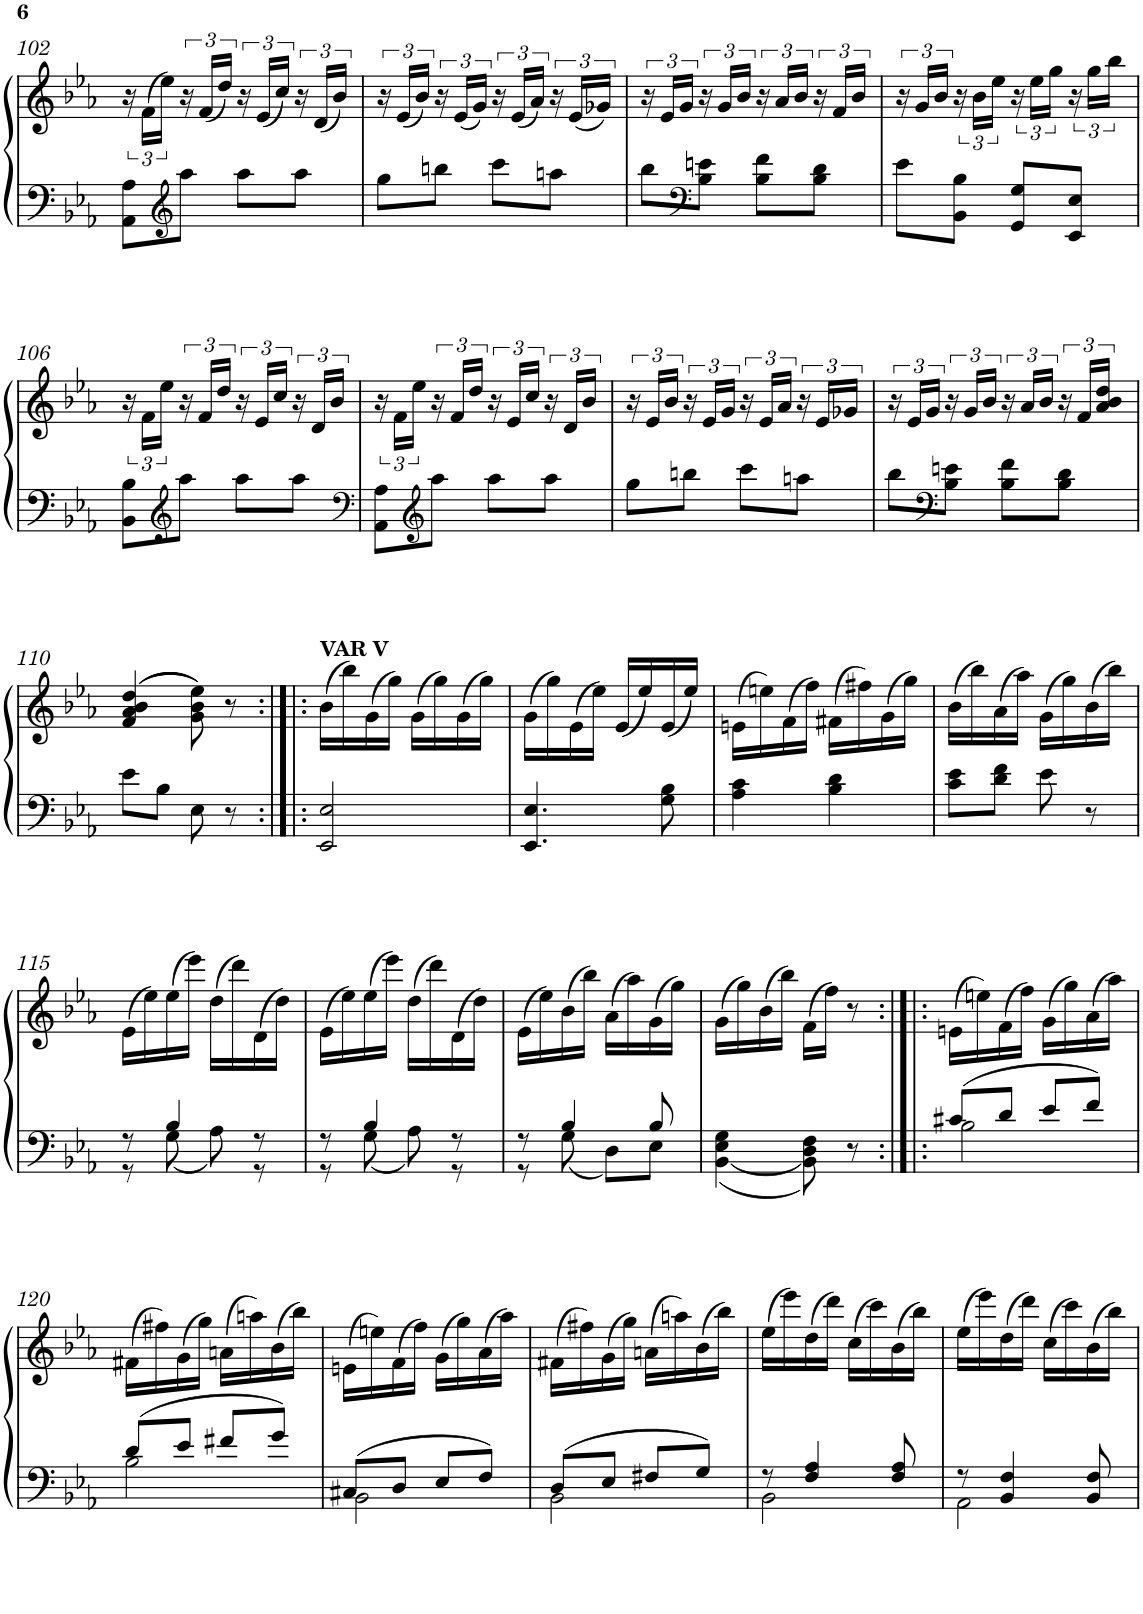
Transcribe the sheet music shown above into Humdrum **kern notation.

**kern	**kern
*part1	*part1
*staff2	*staff1
*I"Piano	*
*I'Pno.	*
!!LO:PB:g=z
*clefF4	*clefG2
*k[b-e-a-]	*k[b-e-a-]
*E-:	*E-:
*M2/4	*M2/4
=102	=102
8AA-\ 8A-\L	24r
.	(>24f\LL
.	24ee-\JJ)
*clefG2	*
8aa-\J	24r
.	(<24f/LL
.	24dd/JJ)
8aa-\L	24r
.	(<24e-/LL
.	24cc/JJ)
8aa-\J	24r
.	(<24d/LL
.	24b-/JJ)
=103	=103
8gg\L	24r
.	(<24e-/LL
.	24b-/JJ)
8bbn\J	24r
.	(<24e-/LL
.	24g/JJ)
8ccc\L	24r
.	(<24e-/LL
.	24a-/JJ)
8aan\J	24r
.	(<24e-/LL
.	24g-X/JJ)
=104	=104
8bb-\L	24r
.	24e-/LL
.	24g/JJ
*clefF4	*
8B-\ 8en\J	24r
.	24g/LL
.	24b-/JJ
8B-\ 8f\L	24r
.	24a-/LL
.	24b-/JJ
8B-\ 8d\J	24r
.	24f/LL
.	24b-/JJ
=105	=105
8e-\L	24r
.	24g/LL
.	24b-/JJ
8BB-\ 8B-\J	24r
.	24b-\LL
.	24ee-\JJ
8GG/ 8G/L	24r
.	24ee-\LL
.	24gg\JJ
8EE-/ 8E-/J	24r
.	24gg\LL
.	24bb-\JJ
!!LO:LB:g=z
=106	=106
8BB-\ 8B-\L	24r
.	24f\LL
.	24ee-\JJ
*clefG2	*
8aa-\J	24r
.	24f/LL
.	24dd/JJ
8aa-\L	24r
.	24e-/LL
.	24cc/JJ
8aa-\J	24r
.	24d/LL
.	24b-/JJ
=107	=107
*clefF4	*
8AA-\ 8A-\L	24r
.	24f\LL
.	24ee-\JJ
*clefG2	*
8aa-\J	24r
.	24f/LL
.	24dd/JJ
8aa-\L	24r
.	24e-/LL
.	24cc/JJ
8aa-\J	24r
.	24d/LL
.	24b-/JJ
=108	=108
8gg\L	24r
.	24e-/LL
.	24b-/JJ
8bbn\J	24r
.	24e-/LL
.	24g/JJ
8ccc\L	24r
.	24e-/LL
.	24a-/JJ
8aan\J	24r
.	24e-/LL
.	24g-X/JJ
=109	=109
8bb-\L	24r
.	24e-/LL
.	24g/JJ
*clefF4	*
8B-\ 8en\J	24r
.	24g/LL
.	24b-/JJ
8B-\ 8f\L	24r
.	24a-/LL
.	24b-/JJ
8B-\ 8d\J	24r
.	24f/LL
.	24a-/ 24b-/ 24dd/JJ
!!LO:LB:g=z
=110	=110
8e-\L	(>(>4f/ 4a-/ 4b-/ 4dd/
8B-\J	.
8E-\	8g\ 8b-\ 8ee-\))
8r	8r
=111:|!|:	=111:|!|:
!	!LO:TX:a:B:t=VAR V
2EE-/ 2E-/	(>16b-\LL
.	16bb-\)
.	(>16g\
.	16gg\JJ)
.	(>16g\LL
.	16gg\)
.	(>16g\
.	16gg\JJ)
=112	=112
4.EE-/ 4.E-/	(>16g\LL
.	16gg\)
.	(>16e-\
.	16ee-\JJ)
.	(<16e-/LL
.	16ee-/)
8G\ 8B-\	(<16e-/
.	16ee-/JJ)
=113	=113
4A-\ 4c\	(>16en\LL
.	16een\)
.	(>16f\
.	16ff\JJ)
4B-\ 4d\	(>16f#X\LL
.	16ff#X\)
.	(>16g\
.	16gg\JJ)
=114	=114
8c\ 8e-\L	(>16b-\LL
.	16bb-\)
8d\ 8f\J	(>16a-\
.	16aa-\JJ)
8e-\	(>16g\LL
.	16gg\)
8r	(>16b-\
.	16bb-\JJ)
!!LO:LB:g=z
=115	=115
*^	*
8r	8r	(>16e-\LL
.	.	16ee-\)
4B-/	8G\	(>16ee-\
.	.	16eee-\JJ)
.	8A-\	(>16dd\LL
.	.	16ddd\)
8r	8r	(>16d\
.	.	16dd\JJ)
=116	=116	=116
8r	8r	(>16e-\LL
.	.	16ee-\)
4B-/	8G\	(>16ee-\
.	.	16eee-\JJ)
.	8A-\	(>16dd\LL
.	.	16ddd\)
8r	8r	(>16d\
.	.	16dd\JJ)
=117	=117	=117
8r	8r	(>16e-\LL
.	.	16ee-\)
4B-/	8G\	(>16b-\
.	.	16bb-\JJ)
.	8D\L	(>16a-\LL
.	.	16aa-\)
8B-/	8E-\J	(>16g\
.	.	16gg\JJ)
*v	*v	*
=118	=118
[4BB-\ 4E-\ 4G\	(>16g\LL
.	16gg\)
.	(>16b-\
.	16bb-\JJ)
8BB-\] 8D\ 8F\	(>16f\LL
.	16ff\JJ)
8r	8r
=119:|!|:	=119:|!|:
*^	*
8c#X/L	2B-\	(>16en\LL
.	.	16een\)
8d/J	.	(>16f\
.	.	16ff\JJ)
8e-/L	.	(>16g\LL
.	.	16gg\)
8f/J	.	(>16a-\
.	.	16aa-\JJ)
!!LO:LB:g=z
=120	=120	=120
8d/L	2B-\	(>16f#X\LL
.	.	16ff#X\)
8e-/J	.	(>16g\
.	.	16gg\JJ)
8f#X/L	.	(>16an\LL
.	.	16aan\)
8g/J	.	(>16b-\
.	.	16bb-\JJ)
=121	=121	=121
8C#X/L	2BB-\	(>16en\LL
.	.	16een\)
8D/J	.	(>16f\
.	.	16ff\JJ)
8E-/L	.	(>16g\LL
.	.	16gg\)
8F/J	.	(>16a-\
.	.	16aa-\JJ)
=122	=122	=122
8D/L	2BB-\	(>16f#X\LL
.	.	16ff#X\)
8E-/J	.	(>16g\
.	.	16gg\JJ)
8F#X/L	.	(>16an\LL
.	.	16aan\)
8G/J	.	(>16b-\
.	.	16bb-\JJ)
=123	=123	=123
8r	2BB-\	(>16ee-\LL
.	.	16eee-\)
4F/ 4A-/	.	(>16dd\
.	.	16ddd\JJ)
.	.	(>16cc\LL
.	.	16ccc\)
8F/ 8A-/	.	(>16b-\
.	.	16bb-\JJ)
=124	=124	=124
8r	2AA-\	(>16ee-\LL
.	.	16eee-\)
4BB-/ 4F/	.	(>16dd\
.	.	16ddd\JJ)
.	.	(>16cc\LL
.	.	16ccc\)
8BB-/ 8F/	.	(>16b-\
.	.	16bb-\JJ)
*v	*v	*
=	=
*-	*-
